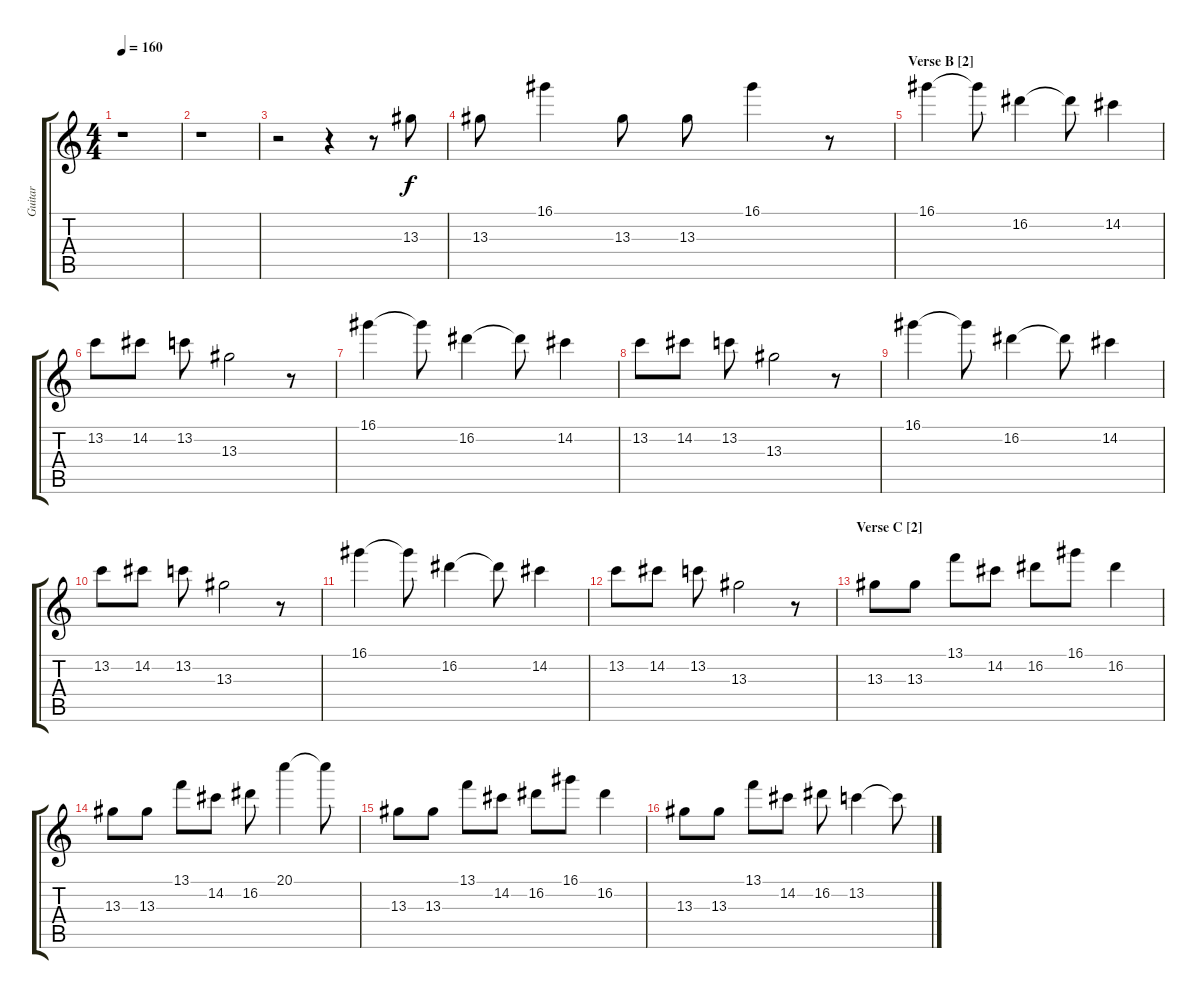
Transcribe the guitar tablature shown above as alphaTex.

\track ("Guitar" "Guitar") {instrument overdrivenguitar}
\staff {score tabs}
\tuning (E4 B3 G3 D3 A2 E2) {hide}
\ts (4 4)
\tempo 160
\clef g2
\ks c
r.1{dy f} |
r.1 |
r.2 r.4 r.8 13.3.8 |
13.3.8 16.1.4 13.3.8 13.3.8 16.1.4 r.8 |
\section ("" "Verse B [2]")
16.1.4 16.1{t}.8 16.2.4 16.2{t}.8 14.2.4 |
13.2.8 14.2.8 13.2.8 13.3.2 r.8 |
16.1.4 16.1{t}.8 16.2.4 16.2{t}.8 14.2.4 |
13.2.8 14.2.8 13.2.8 13.3.2 r.8 |
16.1.4 16.1{t}.8 16.2.4 16.2{t}.8 14.2.4 |
13.2.8 14.2.8 13.2.8 13.3.2 r.8 |
16.1.4 16.1{t}.8 16.2.4 16.2{t}.8 14.2.4 |
13.2.8 14.2.8 13.2.8 13.3.2 r.8 |
\section ("" "Verse C [2]")
13.3.8 13.3.8 13.1.8 14.2.8 16.2.8 16.1.8 16.2.4 |
13.3.8 13.3.8 13.1.8 14.2.8 16.2.8 20.1.4 20.1{t}.8 |
13.3.8 13.3.8 13.1.8 14.2.8 16.2.8 16.1.8 16.2.4 |
13.3.8 13.3.8 13.1.8 14.2.8 16.2.8 13.2.4 13.2{t}.8
